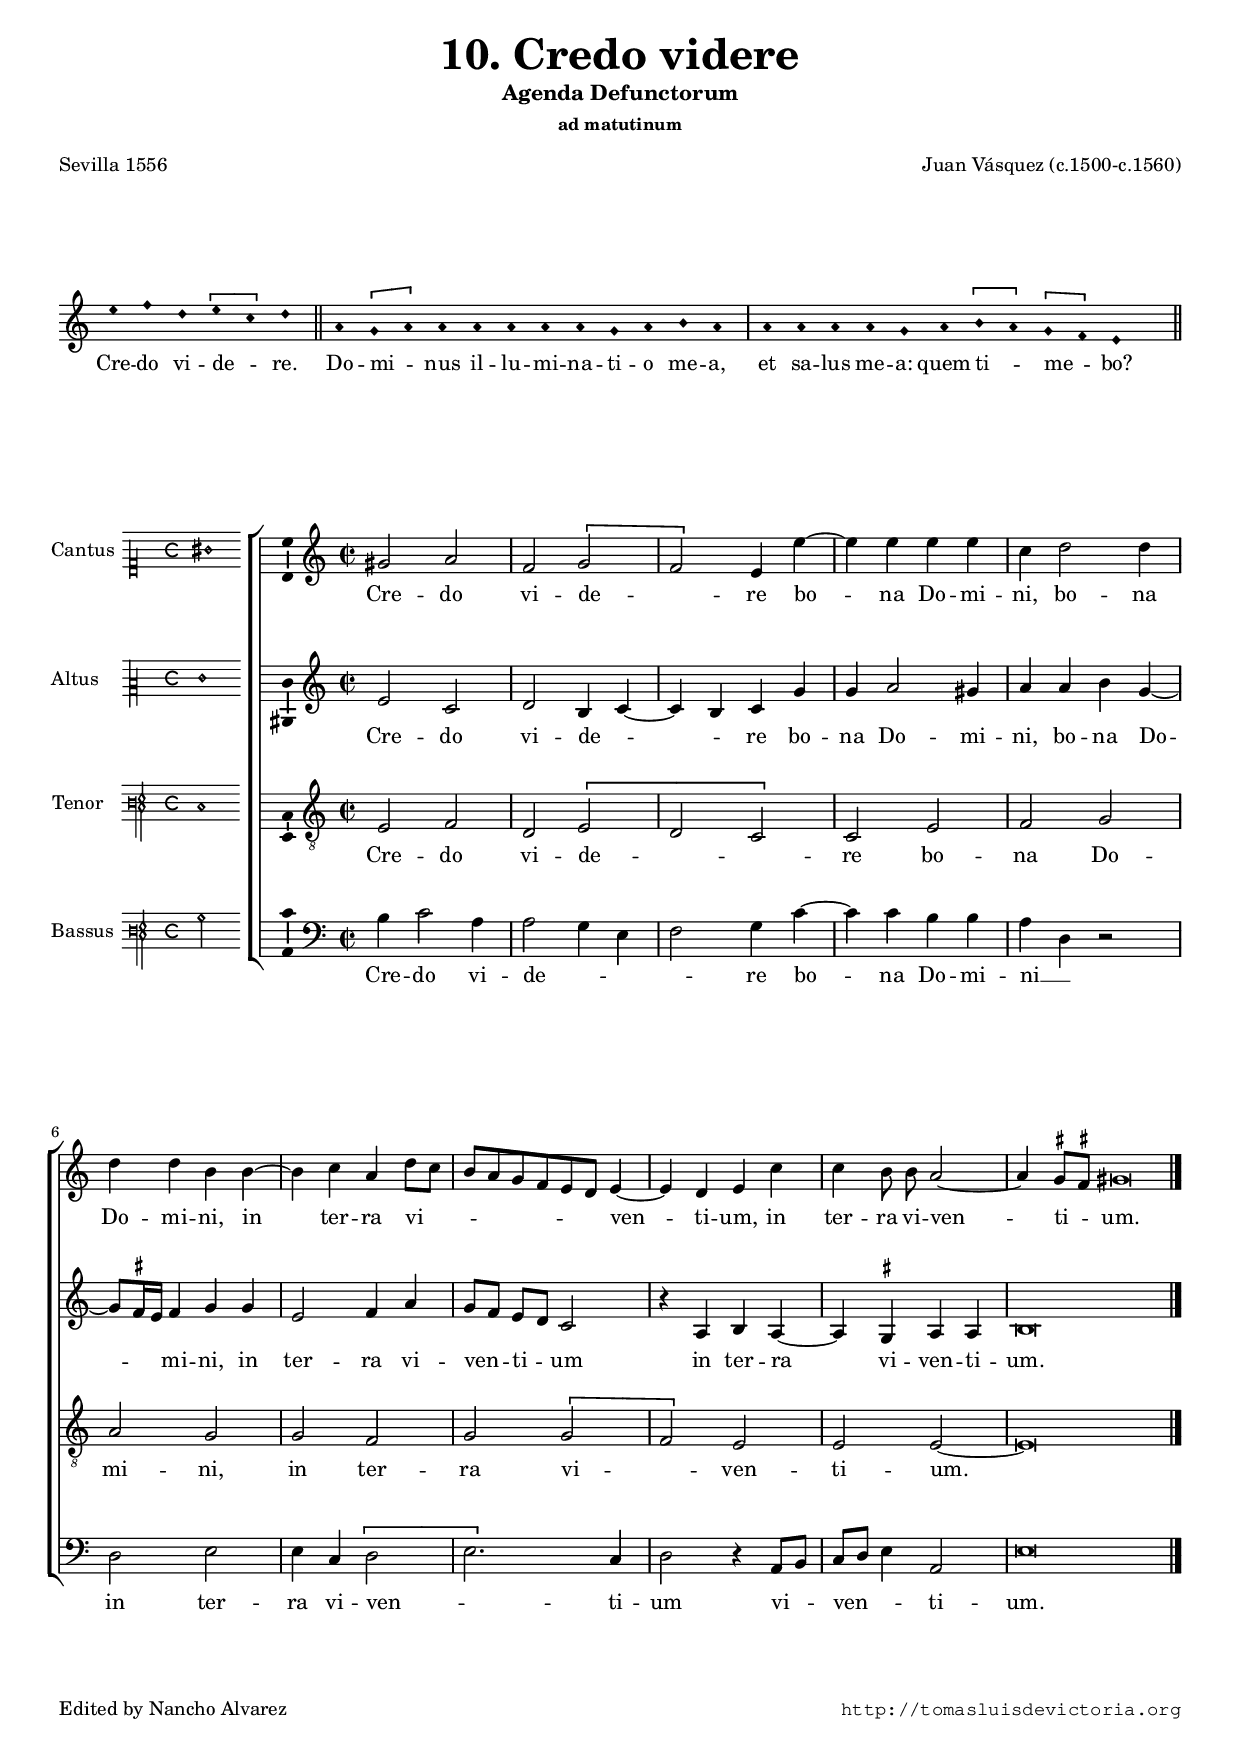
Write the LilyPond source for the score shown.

\version "2.18.0"

#(set-default-paper-size "a4")
#(set-global-staff-size 16.6)
#(ly:set-option 'point-and-click #f)
%mobile -s15.5 -i3.2

italicas=\override LyricText.font-shape = #'italic
rectas=\override LyricText.font-shape = #'upright
ss=\once \set suggestAccidentals = ##t
incipitwidth = 20
mtempo={\tempo 4 = 100}
mtempob={\tempo 4 = 50}

htitle="AD: 10. Credo videre"
hcomposer="Vásquez"

\header {
	title=\markup{\fontsize #3 "10. Credo videre"}
	subtitle="Agenda Defunctorum"
	subsubtitle=\markup{\column{"ad matutinum" " " }}
	composer="Juan Vásquez (c.1500-c.1560)"
        pdfauthor=\composer
	%opus="(-)"
	poet=\markup{"Sevilla 1556"}
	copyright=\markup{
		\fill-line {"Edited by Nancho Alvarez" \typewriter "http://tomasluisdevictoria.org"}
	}
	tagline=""
}


\markup{\null \vspace #.4 }

\score {\transpose c c {
<<
         \new Voice = "canto" \relative c''{
         	 %\set Staff.instrumentName=""
                 \override Staff.TimeSignature.stencil = ##f
                 \override Stem.transparent = ##t
                 \set Score.timing = ##f
                 \override NoteHead.style = #'neomensural         
                 \clef "treble" 
                 \key c \major
                 e8 f d \[e c\] d \bar "||"
                 a8 \[g a\] a a a a a g a b a \bar "|"
                 %\break
                 a a a a g a \[b a\] \[g f\] e4
                 \bar "||"
         }
         \new Lyrics \lyricsto "canto" {
                Cre -- do vi -- de -- _ re.
                Do -- mi -- _ nus il -- lu -- mi -- na -- ti -- o me -- a,
                et sa -- lus me -- a: quem ti -- _ me -- _ bo?
         }
>>
        }%transpose

\layout {
        \override LigatureBracket.padding = #1
        %line-width=16\cm 
        indent=0.0\cm
        ragged-right = ##f
		%tablet line-width=16\cm
		%tablet indent=0\cm
}
}

%tablet \pageBreak

global={\key c \major \time 2/2 \skip 1*11
	\bar "|."
}


cantus=\relative c''{
	gis2 a
	f \[g
	f\] e4 e' ~
	e4 e e e
	c d2 d4
	d d b b ~
	b c a d8 c
	b[ a g f e d] e4 ~
	e d e c'
	c4 b8 \noBeam b a2 ~
	a4 \ss gis8 \ss fis \mtempob gis!\breve*1/4
}

altus=\relative c'{
	e2 c
	d b4 c ~
	c b c g'
	g4 a2 gis4
	a a b g ~
	g8 \ss fis16 e fis4 g g
	e2 f4 a
	g8[ f] e[ d] c2
	r4 a b a ~
	a \ss gis a4 a
	b\breve*1/2
}

tenor=\relative c{
	e2 f
	d \[e
	d c\]
	c2 e
	f g
	a g
	g f
	g \[g
	f\] e
	e e ~
	e\breve*1/2
}

bassus=\relative c'{
	b4 c2 a4
	a2 g4 e
	f2 g4 c ~
	c4 c b b
	a d, r2
	d2 e
	e4 c \[d2
	e2.\] c4
	d2 r4 a8 b
	c d e4 a,2
	e'\breve*1/2
}

textocantus=\lyricmode{
Cre -- do vi -- de -- _ re 
bo -- na Do -- mi -- ni,
bo -- na Do -- mi -- ni,
in ter -- ra vi -- _ _ _ _ _ _ _ ven -- ti -- um,
in ter -- ra vi -- ven -- ti -- _ um.
}

textoaltus=\lyricmode{
Cre -- do vi -- de -- _ _ re
bo -- na Do -- mi -- ni,
bo -- na Do -- _ _ mi -- ni,
in ter -- ra vi -- ven -- _ ti -- _ um
in ter -- ra vi -- ven -- ti -- um.
}

textotenor=\lyricmode{
Cre -- do vi -- de -- _ _ re bo -- na 
Do -- mi -- ni,
in ter -- ra vi -- _ ven -- ti -- um.
}

textobassus=\lyricmode{
Cre -- do vi -- de -- _ _ _ re
bo -- na Do -- mi -- ni __ _
in ter -- ra vi -- ven -- _ ti -- um
vi -- _ ven -- _ _ ti -- um.
}


incipitcantus=\markup{
	\score{
		{ 
		\set Staff.instrumentName="Cantus "
		\override NoteHead.style = #'neomensural
		\override Staff.TimeSignature.style = #'neomensural
		\cadenzaOn 
		\clef "petrucci-c1"
		\key c \major
		\time 4/4
                gis'1
		} 

	\layout { line-width=\incipitwidth indent = 0 }
	}
}

incipitaltus=\markup{
	\score{
		{ 
		\set Staff.instrumentName="Altus    "
		\override NoteHead.style = #'neomensural 
		\override Staff.TimeSignature.style = #'neomensural
		\cadenzaOn 
		\clef "petrucci-c2"
		\key c \major
		\time 4/4
                e'1
		} 
	\layout { line-width=\incipitwidth indent = 0 }
	}
}


incipittenor=\markup{
	\score{
		{ 
		\set Staff.instrumentName="Tenor   "
		\override NoteHead.style = #'neomensural 
		\override Staff.TimeSignature.style = #'neomensural
		\cadenzaOn 
		\clef "petrucci-f3"
		\key c \major
		\time 4/4
                e1 % SR breve en el incipit
		} 
	\layout { line-width=\incipitwidth indent=0 }
	}
}

incipitbassus=\markup{
	\score{
		{ 
		\set Staff.instrumentName="Bassus "
		\override NoteHead.style = #'neomensural
		\override Staff.TimeSignature.style = #'neomensural
		\cadenzaOn 
		\clef "petrucci-f3"
		\key c \major
		\time 4/4
                b2*2
		} 
	\layout { line-width=\incipitwidth indent = 0 }
	}
}

%\layout {
%       \context {\Voice
%               \remove Ligature_bracket_engraver
%               \consists Mensural_ligature_engraver
%       }
%       line-width=\incipitwidth
%       indent = 0
%}

\score {\transpose c' c'{
\new ChoirStaff<<

	\new Staff <<\global
	\new Voice="v1" {
		\set Staff.instrumentName=\incipitcantus
		\clef "treble"
		\cantus }
	\new Lyrics \lyricsto "v1" {\textocantus }
	>>

	\new Staff <<\global
	\new Voice="v2" {
		\set Staff.instrumentName=\incipitaltus
		\clef "treble"
		\altus }
	\new Lyrics \lyricsto "v2" {\textoaltus }
	>>
	
	\new Staff <<\global
	\new Voice="v3" {
		\set Staff.instrumentName=\incipittenor
		\clef "G_8"
		\tenor }
	\new Lyrics \lyricsto "v3" {\textotenor }
	>>

	\new Staff <<\global
	\new Voice="v4" {
		\set Staff.instrumentName=\incipitbassus
		\clef "bass"
		\bassus }
	\new Lyrics \lyricsto "v4" {\textobassus }
	>>
	
>>

	} % transpose

\layout{ 
	\context {\Lyrics 
		\override VerticalAxisGroup.staff-affinity = #UP
		\override VerticalAxisGroup.nonstaff-relatedstaff-spacing =
			#'((basic-distance . 0) (minimum-distance . 0) (padding . 1))
		\override LyricText.font-size = #1.2
		\override LyricHyphen.minimum-distance = #0.5
	}
	\context {\Score 
		tempoHideNote = ##t
		\override BarNumber.padding = #2 
	}
	\context {\Voice 
		%melismaBusyProperties = #'()
		%autoBeaming = ##f
	}
	\context {\Staff 
                %\RemoveEmptyStaves
                %\override VerticalAxisGroup.remove-first = ##t
		\override VerticalAxisGroup.staff-staff-spacing =
			#'((basic-distance . 11) (minimum-distance . 0) (padding . 1))
		\consists Ambitus_engraver 
		\override LigatureBracket.padding = #1
	}
}

%\midi { \mtempo }

}


\paper{
	%first-page-number = #26
	evenHeaderMarkup=\markup  \fill-line { \fromproperty #'page:page-number-string \htitle \hcomposer }
	oddHeaderMarkup= \markup  \fill-line { \on-the-fly #not-first-page \hcomposer \on-the-fly #not-first-page \htitle \on-the-fly #not-first-page \fromproperty #'page:page-number-string }
	%system-count=20
	%page-count = 8
	ragged-last-bottom = ##f
	indent=3.4\cm
	system-system-spacing =
	#'((basic-distance . 20) (minimum-distance . 0) (padding . 5))
	top-system-spacing = % header
	#'((basic-distance . 10) (minimum-distance . 0) (padding . 0))
	last-bottom-spacing = % footer
	#'((basic-distance . 14) (minimum-distance . 0) (padding . 0))
	markup-system-spacing.padding = #1.5
	score-system-spacing =
	#'((basic-distance . 20) (minimum-distance . 0) (padding . 0))
	markup-system-spacing.padding = #1.5

}
